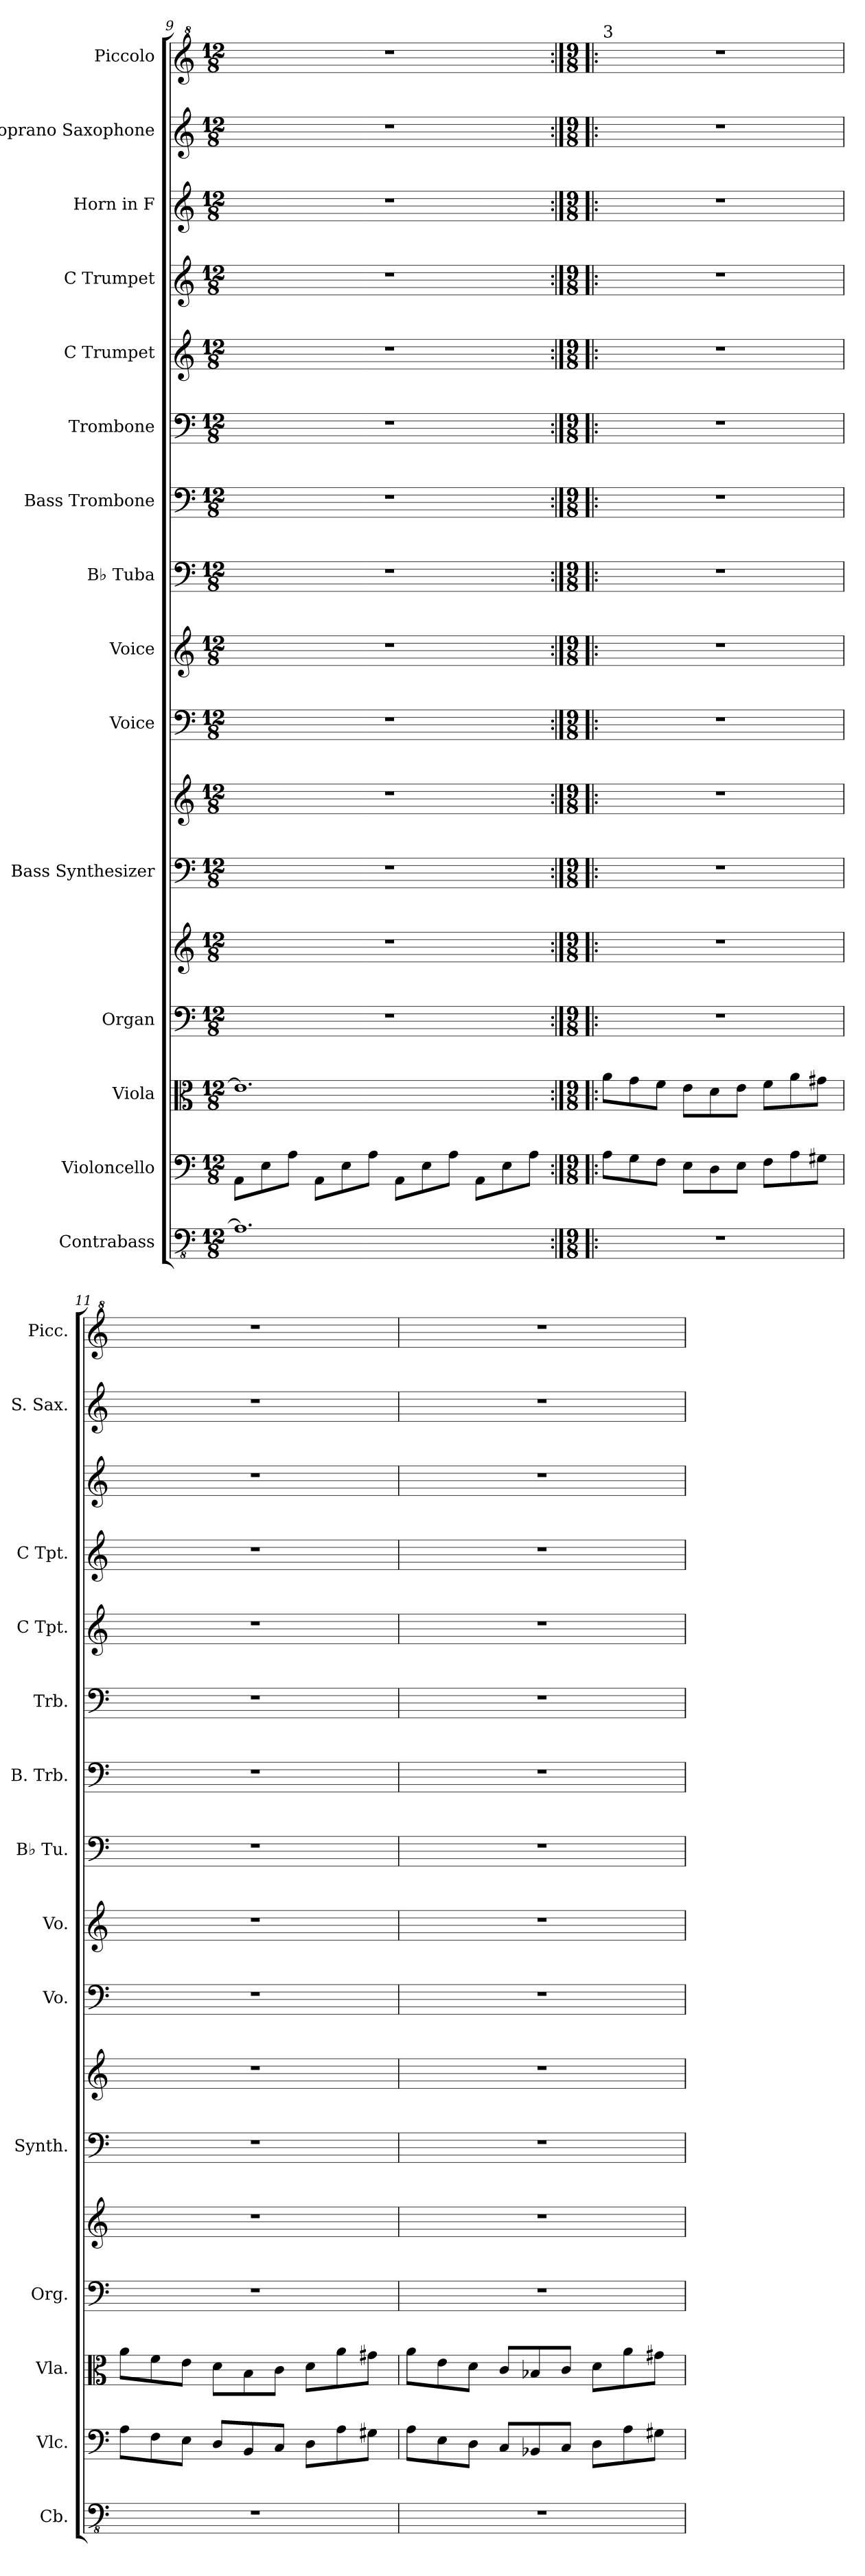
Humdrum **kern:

**kern	**kern	**kern	**kern	**kern	**kern	**kern	**kern	**kern	**kern	**kern	**kern	**kern	**kern	**kern	**kern	**kern
*part15	*part14	*part13	*part12	*part12	*part11	*part11	*part10	*part9	*part8	*part7	*part6	*part5	*part4	*part3	*part2	*part1
*staff17	*staff16	*staff15	*staff14	*staff13	*staff12	*staff11	*staff10	*staff9	*staff8	*staff7	*staff6	*staff5	*staff4	*staff3	*staff2	*staff1
*I"Contrabass	*I"Violoncello	*I"Viola	*I"Organ	*	*I"Bass Synthesizer	*	*I"Voice	*I"Voice	*I"B♭ Tuba	*I"Bass Trombone	*I"Trombone	*I"C Trumpet	*I"C Trumpet	*I"Horn in F	*I"Soprano Saxophone	*I"Piccolo
*I'Cb.	*I'Vlc.	*I'Vla.	*I'Org.	*	*I'Synth.	*	*I'Vo.	*I'Vo.	*I'B♭ Tu.	*I'B. Trb.	*I'Trb.	*I'C Tpt.	*I'C Tpt.	*	*I'S. Sax.	*I'Picc.
!!LO:PB:g=z
*clefFv4	*clefF4	*clefC3	*clefF4	*clefG2	*clefF4	*clefG2	*clefF4	*clefG2	*clefF4	*clefF4	*clefF4	*clefG2	*clefG2	*clefG2	*clefG2	*clefG^2
*ITrd7c12	*	*	*	*	*	*	*	*	*	*	*	*	*	*ITrd4c7	*ITrd1c2	*ITrd-7c-12
*k[]	*k[]	*k[]	*k[]	*k[]	*k[]	*k[]	*k[]	*k[]	*k[]	*k[]	*k[]	*k[]	*k[]	*k[b-]	*k[b-e-]	*k[]
*M12/8	*M12/8	*M12/8	*M12/8	*M12/8	*M12/8	*M12/8	*M12/8	*M12/8	*M12/8	*M12/8	*M12/8	*M12/8	*M12/8	*M12/8	*M12/8	*M12/8
=9	=9	=9	=9	=9	=9	=9	=9	=9	=9	=9	=9	=9	=9	=9	=9	=9
1.AAA]	8AA\L	1.e]	1.r	1.r	1.r	1.r	1.r	1.r	1.r	1.r	1.r	1.r	1.r	1.r	1.r	1.r
.	8E\	.	.	.	.	.	.	.	.	.	.	.	.	.	.	.
.	8A\J	.	.	.	.	.	.	.	.	.	.	.	.	.	.	.
.	8AA\L	.	.	.	.	.	.	.	.	.	.	.	.	.	.	.
.	8E\	.	.	.	.	.	.	.	.	.	.	.	.	.	.	.
.	8A\J	.	.	.	.	.	.	.	.	.	.	.	.	.	.	.
.	8AA\L	.	.	.	.	.	.	.	.	.	.	.	.	.	.	.
.	8E\	.	.	.	.	.	.	.	.	.	.	.	.	.	.	.
.	8A\J	.	.	.	.	.	.	.	.	.	.	.	.	.	.	.
.	8AA\L	.	.	.	.	.	.	.	.	.	.	.	.	.	.	.
.	8E\	.	.	.	.	.	.	.	.	.	.	.	.	.	.	.
.	8A\J	.	.	.	.	.	.	.	.	.	.	.	.	.	.	.
=10:|!|:	=10:|!|:	=10:|!|:	=10:|!|:	=10:|!|:	=10:|!|:	=10:|!|:	=10:|!|:	=10:|!|:	=10:|!|:	=10:|!|:	=10:|!|:	=10:|!|:	=10:|!|:	=10:|!|:	=10:|!|:	=10:|!|:
*M9/8	*M9/8	*M9/8	*M9/8	*M9/8	*M9/8	*M9/8	*M9/8	*M9/8	*M9/8	*M9/8	*M9/8	*M9/8	*M9/8	*M9/8	*M9/8	*M9/8
!	!	!	!	!	!	!	!	!	!	!	!	!	!	!	!	!LO:TX:t=3
8%9r	8A\L	8a\L	8%9r	8%9r	8%9r	8%9r	8%9r	8%9r	8%9r	8%9r	8%9r	8%9r	8%9r	8%9r	8%9r	8%9r
.	8G\	8g\	.	.	.	.	.	.	.	.	.	.	.	.	.	.
.	8F\J	8f\J	.	.	.	.	.	.	.	.	.	.	.	.	.	.
.	8E\L	8e\L	.	.	.	.	.	.	.	.	.	.	.	.	.	.
.	8D\	8d\	.	.	.	.	.	.	.	.	.	.	.	.	.	.
.	8E\J	8e\J	.	.	.	.	.	.	.	.	.	.	.	.	.	.
.	8F\L	8f\L	.	.	.	.	.	.	.	.	.	.	.	.	.	.
.	8A\	8a\	.	.	.	.	.	.	.	.	.	.	.	.	.	.
.	8G#X\J	8g#X\J	.	.	.	.	.	.	.	.	.	.	.	.	.	.
=11	=11	=11	=11	=11	=11	=11	=11	=11	=11	=11	=11	=11	=11	=11	=11	=11
8%9r	8A\L	8a\L	8%9r	8%9r	8%9r	8%9r	8%9r	8%9r	8%9r	8%9r	8%9r	8%9r	8%9r	8%9r	8%9r	8%9r
.	8F\	8f\	.	.	.	.	.	.	.	.	.	.	.	.	.	.
.	8E\J	8e\J	.	.	.	.	.	.	.	.	.	.	.	.	.	.
.	8D/L	8d\L	.	.	.	.	.	.	.	.	.	.	.	.	.	.
.	8BB/	8B\	.	.	.	.	.	.	.	.	.	.	.	.	.	.
.	8C/J	8c\J	.	.	.	.	.	.	.	.	.	.	.	.	.	.
.	8D\L	8d\L	.	.	.	.	.	.	.	.	.	.	.	.	.	.
.	8A\	8a\	.	.	.	.	.	.	.	.	.	.	.	.	.	.
.	8G#X\J	8g#X\J	.	.	.	.	.	.	.	.	.	.	.	.	.	.
!!LO:PB:g=z
=12	=12	=12	=12	=12	=12	=12	=12	=12	=12	=12	=12	=12	=12	=12	=12	=12
8%9r	8A\L	8a\L	8%9r	8%9r	8%9r	8%9r	8%9r	8%9r	8%9r	8%9r	8%9r	8%9r	8%9r	8%9r	8%9r	8%9r
.	8E\	8e\	.	.	.	.	.	.	.	.	.	.	.	.	.	.
.	8D\J	8d\J	.	.	.	.	.	.	.	.	.	.	.	.	.	.
.	8C/L	8c/L	.	.	.	.	.	.	.	.	.	.	.	.	.	.
.	8BB-X/	8B-X/	.	.	.	.	.	.	.	.	.	.	.	.	.	.
.	8C/J	8c/J	.	.	.	.	.	.	.	.	.	.	.	.	.	.
.	8D\L	8d\L	.	.	.	.	.	.	.	.	.	.	.	.	.	.
.	8A\	8a\	.	.	.	.	.	.	.	.	.	.	.	.	.	.
.	8G#X\J	8g#X\J	.	.	.	.	.	.	.	.	.	.	.	.	.	.
=	=	=	=	=	=	=	=	=	=	=	=	=	=	=	=	=
*-	*-	*-	*-	*-	*-	*-	*-	*-	*-	*-	*-	*-	*-	*-	*-	*-
